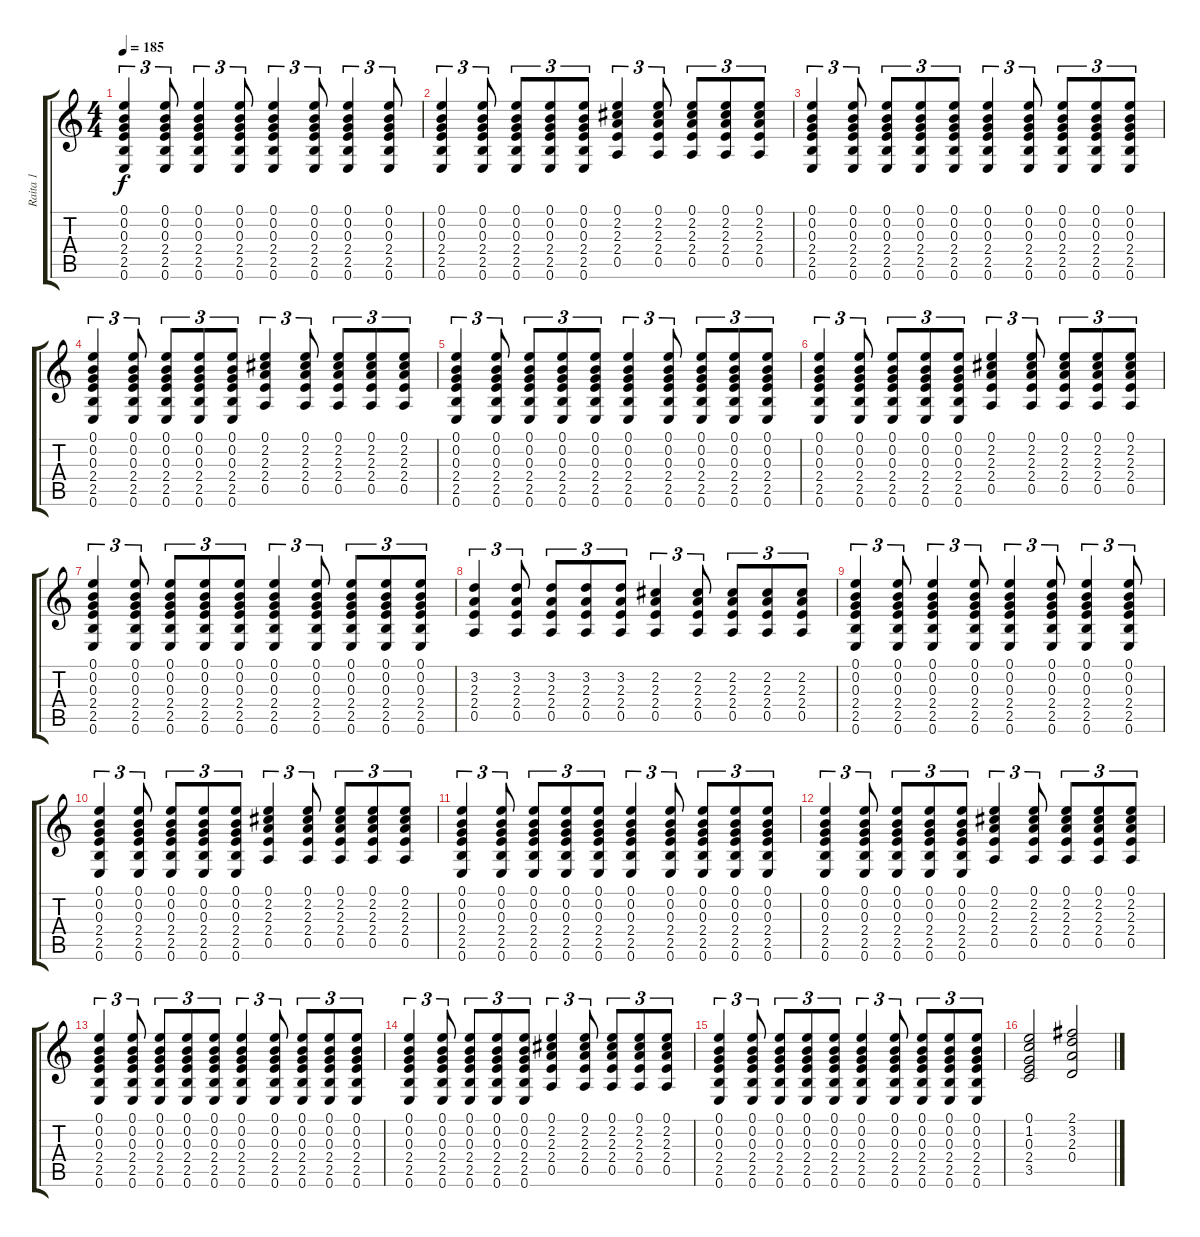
\track ("Raita 1" "Raita 1") {instrument acousticguitarsteel}
\staff {score tabs}
\tuning (E4 B3 G3 D3 A2 E2) {hide}
\ts (4 4)
\tempo 185
\clef g2
\ks c
(0.1 0.2 0.3 2.4 2.5 0.6).4{tu (3 2) dy f} (0.1 0.2 0.3 2.4 2.5 0.6).8{tu (3 2)} (0.1 0.2 0.3 2.4 2.5 0.6).4{tu (3 2)} (0.1 0.2 0.3 2.4 2.5 0.6).8{tu (3 2)} (0.1 0.2 0.3 2.4 2.5 0.6).4{tu (3 2)} (0.1 0.2 0.3 2.4 2.5 0.6).8{tu (3 2)} (0.1 0.2 0.3 2.4 2.5 0.6).4{tu (3 2)} (0.1 0.2 0.3 2.4 2.5 0.6).8{tu (3 2)} |
(0.1 0.2 0.3 2.4 2.5 0.6).4{tu (3 2)} (0.1 0.2 0.3 2.4 2.5 0.6).8{tu (3 2)} (0.1 0.2 0.3 2.4 2.5 0.6).8{tu (3 2)} (0.1 0.2 0.3 2.4 2.5 0.6).8{tu (3 2)} (0.1 0.2 0.3 2.4 2.5 0.6).8{tu (3 2)} (0.1 2.2 2.3 2.4 0.5).4{tu (3 2)} (0.1 2.2 2.3 2.4 0.5).8{tu (3 2)} (0.1 2.2 2.3 2.4 0.5).8{tu (3 2)} (0.1 2.2 2.3 2.4 0.5).8{tu (3 2)} (0.1 2.2 2.3 2.4 0.5).8{tu (3 2)} |
(0.1 0.2 0.3 2.4 2.5 0.6).4{tu (3 2)} (0.1 0.2 0.3 2.4 2.5 0.6).8{tu (3 2)} (0.1 0.2 0.3 2.4 2.5 0.6).8{tu (3 2)} (0.1 0.2 0.3 2.4 2.5 0.6).8{tu (3 2)} (0.1 0.2 0.3 2.4 2.5 0.6).8{tu (3 2)} (0.1 0.2 0.3 2.4 2.5 0.6).4{tu (3 2)} (0.1 0.2 0.3 2.4 2.5 0.6).8{tu (3 2)} (0.1 0.2 0.3 2.4 2.5 0.6).8{tu (3 2)} (0.1 0.2 0.3 2.4 2.5 0.6).8{tu (3 2)} (0.1 0.2 0.3 2.4 2.5 0.6).8{tu (3 2)} |
(0.1 0.2 0.3 2.4 2.5 0.6).4{tu (3 2)} (0.1 0.2 0.3 2.4 2.5 0.6).8{tu (3 2)} (0.1 0.2 0.3 2.4 2.5 0.6).8{tu (3 2)} (0.1 0.2 0.3 2.4 2.5 0.6).8{tu (3 2)} (0.1 0.2 0.3 2.4 2.5 0.6).8{tu (3 2)} (0.1 2.2 2.3 2.4 0.5).4{tu (3 2)} (0.1 2.2 2.3 2.4 0.5).8{tu (3 2)} (0.1 2.2 2.3 2.4 0.5).8{tu (3 2)} (0.1 2.2 2.3 2.4 0.5).8{tu (3 2)} (0.1 2.2 2.3 2.4 0.5).8{tu (3 2)} |
(0.1 0.2 0.3 2.4 2.5 0.6).4{tu (3 2)} (0.1 0.2 0.3 2.4 2.5 0.6).8{tu (3 2)} (0.1 0.2 0.3 2.4 2.5 0.6).8{tu (3 2)} (0.1 0.2 0.3 2.4 2.5 0.6).8{tu (3 2)} (0.1 0.2 0.3 2.4 2.5 0.6).8{tu (3 2)} (0.1 0.2 0.3 2.4 2.5 0.6).4{tu (3 2)} (0.1 0.2 0.3 2.4 2.5 0.6).8{tu (3 2)} (0.1 0.2 0.3 2.4 2.5 0.6).8{tu (3 2)} (0.1 0.2 0.3 2.4 2.5 0.6).8{tu (3 2)} (0.1 0.2 0.3 2.4 2.5 0.6).8{tu (3 2)} |
(0.1 0.2 0.3 2.4 2.5 0.6).4{tu (3 2)} (0.1 0.2 0.3 2.4 2.5 0.6).8{tu (3 2)} (0.1 0.2 0.3 2.4 2.5 0.6).8{tu (3 2)} (0.1 0.2 0.3 2.4 2.5 0.6).8{tu (3 2)} (0.1 0.2 0.3 2.4 2.5 0.6).8{tu (3 2)} (0.1 2.2 2.3 2.4 0.5).4{tu (3 2)} (0.1 2.2 2.3 2.4 0.5).8{tu (3 2)} (0.1 2.2 2.3 2.4 0.5).8{tu (3 2)} (0.1 2.2 2.3 2.4 0.5).8{tu (3 2)} (0.1 2.2 2.3 2.4 0.5).8{tu (3 2)} |
(0.1 0.2 0.3 2.4 2.5 0.6).4{tu (3 2)} (0.1 0.2 0.3 2.4 2.5 0.6).8{tu (3 2)} (0.1 0.2 0.3 2.4 2.5 0.6).8{tu (3 2)} (0.1 0.2 0.3 2.4 2.5 0.6).8{tu (3 2)} (0.1 0.2 0.3 2.4 2.5 0.6).8{tu (3 2)} (0.1 0.2 0.3 2.4 2.5 0.6).4{tu (3 2)} (0.1 0.2 0.3 2.4 2.5 0.6).8{tu (3 2)} (0.1 0.2 0.3 2.4 2.5 0.6).8{tu (3 2)} (0.1 0.2 0.3 2.4 2.5 0.6).8{tu (3 2)} (0.1 0.2 0.3 2.4 2.5 0.6).8{tu (3 2)} |
(3.2 2.3 2.4 0.5).4{tu (3 2)} (3.2 2.3 2.4 0.5).8{tu (3 2)} (3.2 2.3 2.4 0.5).8{tu (3 2)} (3.2 2.3 2.4 0.5).8{tu (3 2)} (3.2 2.3 2.4 0.5).8{tu (3 2)} (2.2 2.3 2.4 0.5).4{tu (3 2)} (2.2 2.3 2.4 0.5).8{tu (3 2)} (2.2 2.3 2.4 0.5).8{tu (3 2)} (2.2 2.3 2.4 0.5).8{tu (3 2)} (2.2 2.3 2.4 0.5).8{tu (3 2)} |
(0.1 0.2 0.3 2.4 2.5 0.6).4{tu (3 2)} (0.1 0.2 0.3 2.4 2.5 0.6).8{tu (3 2)} (0.1 0.2 0.3 2.4 2.5 0.6).4{tu (3 2)} (0.1 0.2 0.3 2.4 2.5 0.6).8{tu (3 2)} (0.1 0.2 0.3 2.4 2.5 0.6).4{tu (3 2)} (0.1 0.2 0.3 2.4 2.5 0.6).8{tu (3 2)} (0.1 0.2 0.3 2.4 2.5 0.6).4{tu (3 2)} (0.1 0.2 0.3 2.4 2.5 0.6).8{tu (3 2)} |
(0.1 0.2 0.3 2.4 2.5 0.6).4{tu (3 2)} (0.1 0.2 0.3 2.4 2.5 0.6).8{tu (3 2)} (0.1 0.2 0.3 2.4 2.5 0.6).8{tu (3 2)} (0.1 0.2 0.3 2.4 2.5 0.6).8{tu (3 2)} (0.1 0.2 0.3 2.4 2.5 0.6).8{tu (3 2)} (0.1 2.2 2.3 2.4 0.5).4{tu (3 2)} (0.1 2.2 2.3 2.4 0.5).8{tu (3 2)} (0.1 2.2 2.3 2.4 0.5).8{tu (3 2)} (0.1 2.2 2.3 2.4 0.5).8{tu (3 2)} (0.1 2.2 2.3 2.4 0.5).8{tu (3 2)} |
(0.1 0.2 0.3 2.4 2.5 0.6).4{tu (3 2)} (0.1 0.2 0.3 2.4 2.5 0.6).8{tu (3 2)} (0.1 0.2 0.3 2.4 2.5 0.6).8{tu (3 2)} (0.1 0.2 0.3 2.4 2.5 0.6).8{tu (3 2)} (0.1 0.2 0.3 2.4 2.5 0.6).8{tu (3 2)} (0.1 0.2 0.3 2.4 2.5 0.6).4{tu (3 2)} (0.1 0.2 0.3 2.4 2.5 0.6).8{tu (3 2)} (0.1 0.2 0.3 2.4 2.5 0.6).8{tu (3 2)} (0.1 0.2 0.3 2.4 2.5 0.6).8{tu (3 2)} (0.1 0.2 0.3 2.4 2.5 0.6).8{tu (3 2)} |
(0.1 0.2 0.3 2.4 2.5 0.6).4{tu (3 2)} (0.1 0.2 0.3 2.4 2.5 0.6).8{tu (3 2)} (0.1 0.2 0.3 2.4 2.5 0.6).8{tu (3 2)} (0.1 0.2 0.3 2.4 2.5 0.6).8{tu (3 2)} (0.1 0.2 0.3 2.4 2.5 0.6).8{tu (3 2)} (0.1 2.2 2.3 2.4 0.5).4{tu (3 2)} (0.1 2.2 2.3 2.4 0.5).8{tu (3 2)} (0.1 2.2 2.3 2.4 0.5).8{tu (3 2)} (0.1 2.2 2.3 2.4 0.5).8{tu (3 2)} (0.1 2.2 2.3 2.4 0.5).8{tu (3 2)} |
(0.1 0.2 0.3 2.4 2.5 0.6).4{tu (3 2)} (0.1 0.2 0.3 2.4 2.5 0.6).8{tu (3 2)} (0.1 0.2 0.3 2.4 2.5 0.6).8{tu (3 2)} (0.1 0.2 0.3 2.4 2.5 0.6).8{tu (3 2)} (0.1 0.2 0.3 2.4 2.5 0.6).8{tu (3 2)} (0.1 0.2 0.3 2.4 2.5 0.6).4{tu (3 2)} (0.1 0.2 0.3 2.4 2.5 0.6).8{tu (3 2)} (0.1 0.2 0.3 2.4 2.5 0.6).8{tu (3 2)} (0.1 0.2 0.3 2.4 2.5 0.6).8{tu (3 2)} (0.1 0.2 0.3 2.4 2.5 0.6).8{tu (3 2)} |
(0.1 0.2 0.3 2.4 2.5 0.6).4{tu (3 2)} (0.1 0.2 0.3 2.4 2.5 0.6).8{tu (3 2)} (0.1 0.2 0.3 2.4 2.5 0.6).8{tu (3 2)} (0.1 0.2 0.3 2.4 2.5 0.6).8{tu (3 2)} (0.1 0.2 0.3 2.4 2.5 0.6).8{tu (3 2)} (0.1 2.2 2.3 2.4 0.5).4{tu (3 2)} (0.1 2.2 2.3 2.4 0.5).8{tu (3 2)} (0.1 2.2 2.3 2.4 0.5).8{tu (3 2)} (0.1 2.2 2.3 2.4 0.5).8{tu (3 2)} (0.1 2.2 2.3 2.4 0.5).8{tu (3 2)} |
(0.1 0.2 0.3 2.4 2.5 0.6).4{tu (3 2)} (0.1 0.2 0.3 2.4 2.5 0.6).8{tu (3 2)} (0.1 0.2 0.3 2.4 2.5 0.6).8{tu (3 2)} (0.1 0.2 0.3 2.4 2.5 0.6).8{tu (3 2)} (0.1 0.2 0.3 2.4 2.5 0.6).8{tu (3 2)} (0.1 0.2 0.3 2.4 2.5 0.6).4{tu (3 2)} (0.1 0.2 0.3 2.4 2.5 0.6).8{tu (3 2)} (0.1 0.2 0.3 2.4 2.5 0.6).8{tu (3 2)} (0.1 0.2 0.3 2.4 2.5 0.6).8{tu (3 2)} (0.1 0.2 0.3 2.4 2.5 0.6).8{tu (3 2)} |
(0.1 1.2 0.3 2.4 3.5).2 (2.1 3.2 2.3 0.4).2
